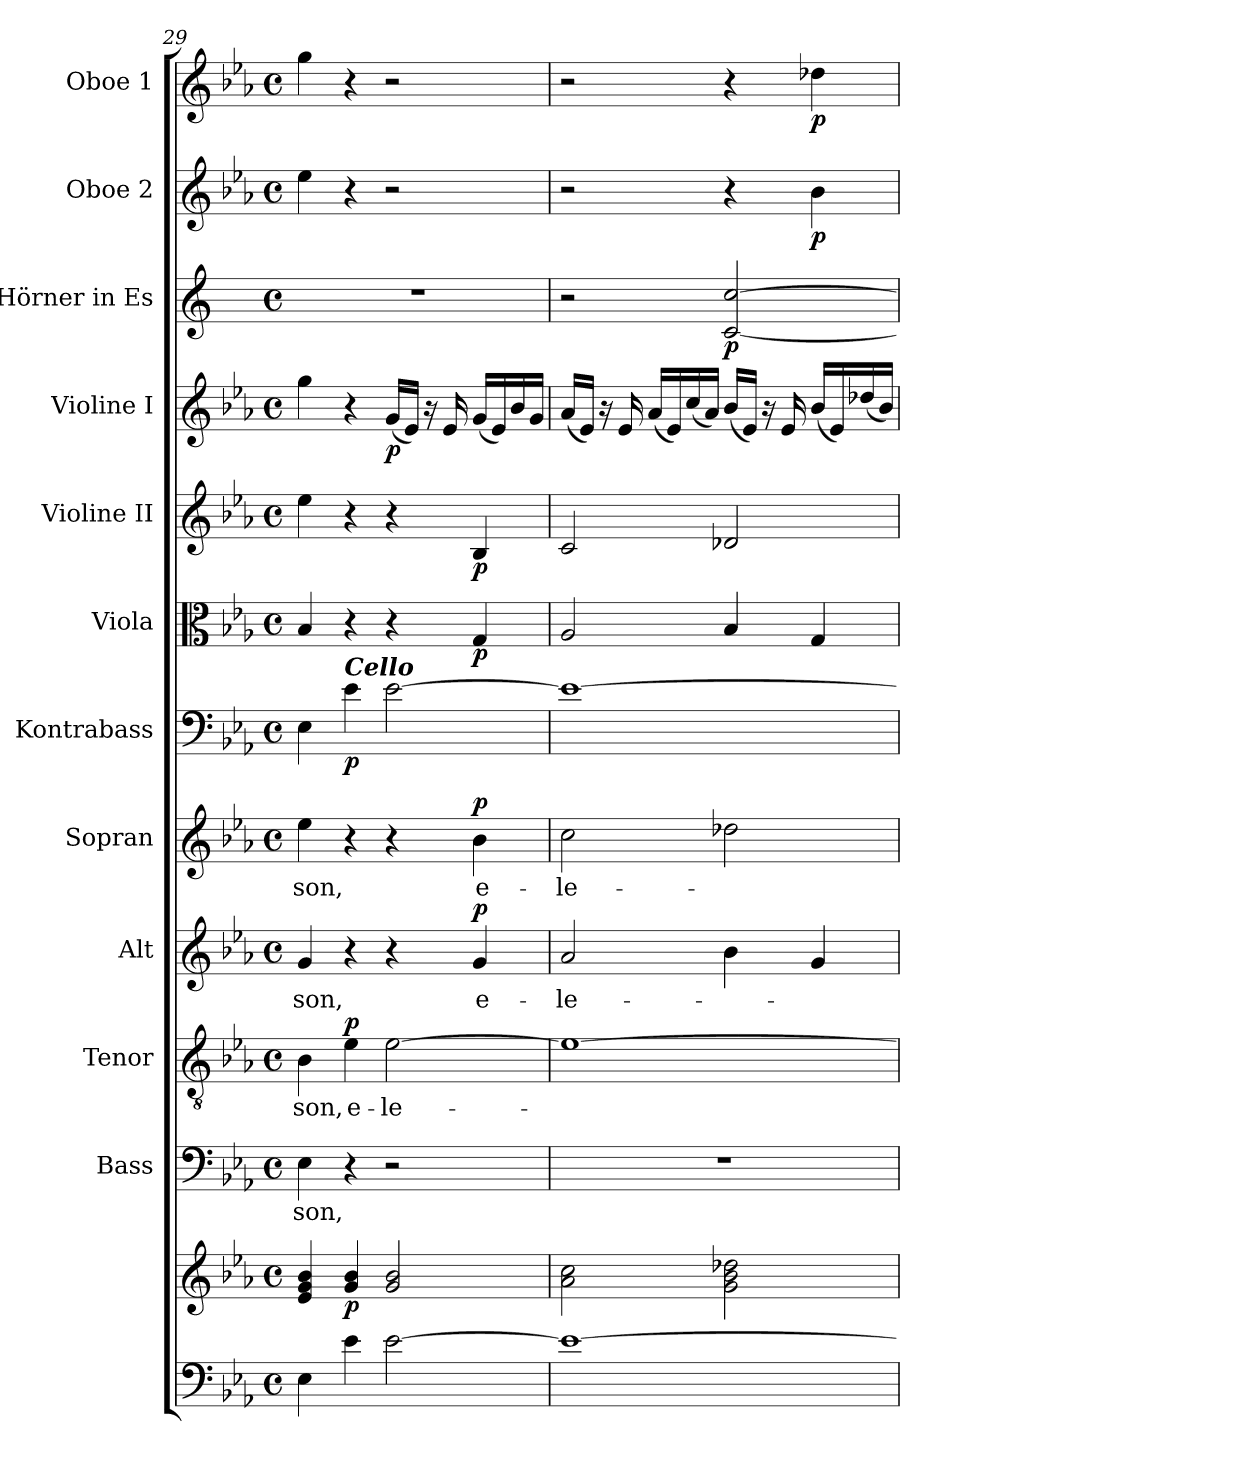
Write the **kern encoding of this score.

**kern	**kern	**dynam	**kern	**text	**kern	**text	**dynam	**kern	**text	**dynam	**kern	**text	**dynam	**kern	**dynam	**kern	**dynam	**kern	**dynam	**kern	**dynam	**kern	**dynam	**kern	**dynam	**kern	**dynam
*part12	*part12	*part12	*part11	*part11	*part10	*part10	*part10	*part9	*part9	*part9	*part8	*part8	*part8	*part7	*part7	*part6	*part6	*part5	*part5	*part4	*part4	*part3	*part3	*part2	*part2	*part1	*part1
*staff13	*staff12	*staff12/13	*staff11	*staff11	*staff10	*staff10	*staff10	*staff9	*staff9	*staff9	*staff8	*staff8	*staff8	*staff7	*staff7	*staff6	*staff6	*staff5	*staff5	*staff4	*staff4	*staff3	*staff3	*staff2	*staff2	*staff1	*staff1
*	*	*	*I"Bass	*	*I"Tenor	*	*	*I"Alt	*	*	*I"Sopran	*	*	*I"Kontrabass	*	*I"Viola	*	*I"Violine II	*	*I"Violine I	*	*I"Hörner in Es	*	*I"Oboe 2	*	*I"Oboe 1	*
*	*	*	*I'B.	*	*I'T.	*	*	*I'A.	*	*	*I'S.	*	*	*I'Kb.	*	*I'Vla.	*	*I'Vl. II	*	*I'Vl. I	*	*	*	*I'Ob. 2	*	*I'Ob. 1	*
*clefF4	*clefG2	*	*clefF4	*	*clefGv2	*	*	*clefG2	*	*	*clefG2	*	*	*clefF4	*	*clefC3	*	*clefG2	*	*clefG2	*	*clefG2	*	*clefG2	*	*clefG2	*
*	*	*	*	*	*	*	*	*	*	*	*	*	*	*ITrd7c12	*	*	*	*	*	*	*	*ITrd5c9	*	*	*	*	*
*k[b-e-a-]	*k[b-e-a-]	*	*k[b-e-a-]	*	*k[b-e-a-]	*	*	*k[b-e-a-]	*	*	*k[b-e-a-]	*	*	*k[b-e-a-]	*	*k[b-e-a-]	*	*k[b-e-a-]	*	*k[b-e-a-]	*	*k[b-e-a-]	*	*k[b-e-a-]	*	*k[b-e-a-]	*
*E-:	*E-:	*	*E-:	*	*E-:	*	*	*E-:	*	*	*E-:	*	*	*E-:	*	*E-:	*	*E-:	*	*E-:	*	*E-:	*	*E-:	*	*E-:	*
*M4/4	*M4/4	*	*M4/4	*	*M4/4	*	*	*M4/4	*	*	*M4/4	*	*	*M4/4	*	*M4/4	*	*M4/4	*	*M4/4	*	*M4/4	*	*M4/4	*	*M4/4	*
*met(c)	*met(c)	*	*met(c)	*	*met(c)	*	*	*met(c)	*	*	*met(c)	*	*	*met(c)	*	*met(c)	*	*met(c)	*	*met(c)	*	*met(c)	*	*met(c)	*	*met(c)	*
=29	=29	=29	=29	=29	=29	=29	=29	=29	=29	=29	=29	=29	=29	=29	=29	=29	=29	=29	=29	=29	=29	=29	=29	=29	=29	=29	=29
!	!	!	!	!LO:LY:b	!	!LO:LY:b	!	!	!LO:LY:b	!	!	!LO:LY:b	!	!	!	!	!	!	!	!	!	!	!	!	!	!	!
4E-\	4e-/ 4g/ 4b-/	.	4E-\	-son,	4B-\	-son,	.	4g/	-son,	.	4ee-\	-son,	.	4EE-\	.	4B-/	.	4ee-\	.	4gg\	.	1r	.	4ee-\	.	4gg\	.
!	!	!	!	!	!	!	!	!	!	!	!	!	!	!LO:TX:a:Bi:t=Cello	!	!	!	!	!	!	!	!	!	!	!	!	!
!	!	!LO:DY:b	!	!	!	!LO:LY:b	!LO:DY:a	!	!	!	!	!	!	!	!LO:DY:b	!	!	!	!	!	!	!	!	!	!	!	!
4e-\	4g/ 4b-/	p	4r	.	4e-\	e-	p	4r	.	.	4r	.	.	4E-\	p	4r	.	4r	.	4r	.	.	.	4r	.	4r	.
!	!	!	!	!	!	!LO:LY:b	!	!	!	!	!	!	!	!	!	!	!	!	!	!	!LO:DY:b	!	!	!	!	!	!
[2e-\	2g/ 2b-/	.	2r	.	[2e-\	-le-	.	4r	.	.	4r	.	.	[2E-\	.	4r	.	4r	.	(<16g/LL	p	.	.	2r	.	2r	.
.	.	.	.	.	.	.	.	.	.	.	.	.	.	.	.	.	.	.	.	16e-/JJ)	.	.	.	.	.	.	.
.	.	.	.	.	.	.	.	.	.	.	.	.	.	.	.	.	.	.	.	16r	.	.	.	.	.	.	.
.	.	.	.	.	.	.	.	.	.	.	.	.	.	.	.	.	.	.	.	16e-/	.	.	.	.	.	.	.
!	!	!	!	!	!	!	!	!	!LO:LY:b	!LO:DY:a	!	!LO:LY:b	!LO:DY:a	!	!	!	!LO:DY:b	!	!LO:DY:b	!	!	!	!	!	!	!	!
.	.	.	.	.	.	.	.	4g/	e-	p	4b-\	e-	p	.	.	4G/	p	4B-/	p	(<16g/LL	.	.	.	.	.	.	.
.	.	.	.	.	.	.	.	.	.	.	.	.	.	.	.	.	.	.	.	16e-/)	.	.	.	.	.	.	.
.	.	.	.	.	.	.	.	.	.	.	.	.	.	.	.	.	.	.	.	16b-/	.	.	.	.	.	.	.
.	.	.	.	.	.	.	.	.	.	.	.	.	.	.	.	.	.	.	.	16g/JJ	.	.	.	.	.	.	.
=30	=30	=30	=30	=30	=30	=30	=30	=30	=30	=30	=30	=30	=30	=30	=30	=30	=30	=30	=30	=30	=30	=30	=30	=30	=30	=30	=30
!	!	!	!	!	!	!	!	!	!LO:LY:b	!	!	!LO:LY:b	!	!	!	!	!	!	!	!	!	!	!	!	!	!	!
1e-_	2a-\ 2cc\	.	1r	.	1e-_	.	.	2a-/	-le-	.	2cc\	-le-	.	1E-_	.	2A-/	.	2c/	.	(<16a-/LL	.	2r	.	2r	.	2r	.
.	.	.	.	.	.	.	.	.	.	.	.	.	.	.	.	.	.	.	.	16e-/JJ)	.	.	.	.	.	.	.
.	.	.	.	.	.	.	.	.	.	.	.	.	.	.	.	.	.	.	.	16r	.	.	.	.	.	.	.
.	.	.	.	.	.	.	.	.	.	.	.	.	.	.	.	.	.	.	.	16e-/	.	.	.	.	.	.	.
.	.	.	.	.	.	.	.	.	.	.	.	.	.	.	.	.	.	.	.	(<16a-/LL	.	.	.	.	.	.	.
.	.	.	.	.	.	.	.	.	.	.	.	.	.	.	.	.	.	.	.	16e-/)	.	.	.	.	.	.	.
.	.	.	.	.	.	.	.	.	.	.	.	.	.	.	.	.	.	.	.	(<16cc/	.	.	.	.	.	.	.
.	.	.	.	.	.	.	.	.	.	.	.	.	.	.	.	.	.	.	.	16a-/JJ)	.	.	.	.	.	.	.
!	!	!	!	!	!	!	!	!	!	!	!	!	!	!	!	!	!	!	!	!	!	!	!LO:DY:b	!	!	!	!
.	2g\ 2b-\ 2dd-X\	.	.	.	.	.	.	4b-\	.	.	2dd-X\	.	.	.	.	4B-/	.	2d-X/	.	(<16b-/LL	.	[2E-/ [2e-/	p	4r	.	4r	.
.	.	.	.	.	.	.	.	.	.	.	.	.	.	.	.	.	.	.	.	16e-/JJ)	.	.	.	.	.	.	.
.	.	.	.	.	.	.	.	.	.	.	.	.	.	.	.	.	.	.	.	16r	.	.	.	.	.	.	.
.	.	.	.	.	.	.	.	.	.	.	.	.	.	.	.	.	.	.	.	16e-/	.	.	.	.	.	.	.
!	!	!	!	!	!	!	!	!	!	!	!	!	!	!	!	!	!	!	!	!	!	!	!	!	!LO:DY:b	!	!LO:DY:b
.	.	.	.	.	.	.	.	4g/	.	.	.	.	.	.	.	4G/	.	.	.	(<16b-/LL	.	.	.	4b-\	p	4dd-X\	p
.	.	.	.	.	.	.	.	.	.	.	.	.	.	.	.	.	.	.	.	16e-/)	.	.	.	.	.	.	.
.	.	.	.	.	.	.	.	.	.	.	.	.	.	.	.	.	.	.	.	(<16dd-X/	.	.	.	.	.	.	.
.	.	.	.	.	.	.	.	.	.	.	.	.	.	.	.	.	.	.	.	16b-/JJ)	.	.	.	.	.	.	.
=	=	=	=	=	=	=	=	=	=	=	=	=	=	=	=	=	=	=	=	=	=	=	=	=	=	=	=
*-	*-	*-	*-	*-	*-	*-	*-	*-	*-	*-	*-	*-	*-	*-	*-	*-	*-	*-	*-	*-	*-	*-	*-	*-	*-	*-	*-
